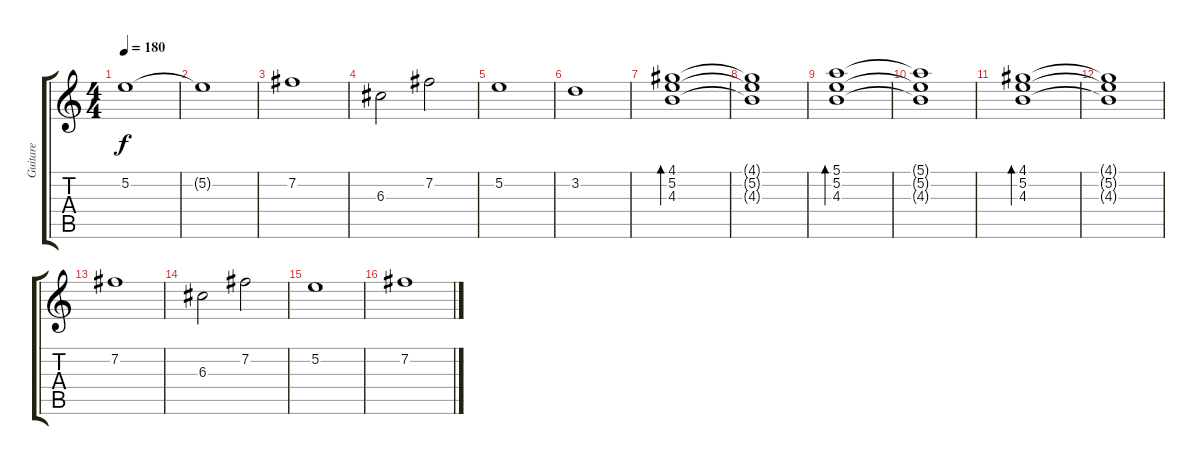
\track ("Guitare" "Guitare") {instrument acousticguitarsteel}
\staff {score tabs}
\tuning (E4 B3 G3 D3 A2 E2) {hide}
\ts (4 4)
\tempo 180
\clef g2
\ks c
5.2.1{dy f} |
5.2{t}.1 |
7.2.1 |
6.3.2 7.2.2 |
5.2.1 |
3.2.1 |
(4.1 5.2 4.3).1{bd 480} |
(4.1{t} 5.2{t} 4.3{t}).1 |
(5.1 5.2 4.3).1{bd 480} |
(5.1{t} 5.2{t} 4.3{t}).1 |
(4.1 5.2 4.3).1{bd 480} |
(4.1{t} 5.2{t} 4.3{t}).1 |
7.2.1 |
6.3.2 7.2.2 |
5.2.1 |
7.2.1
